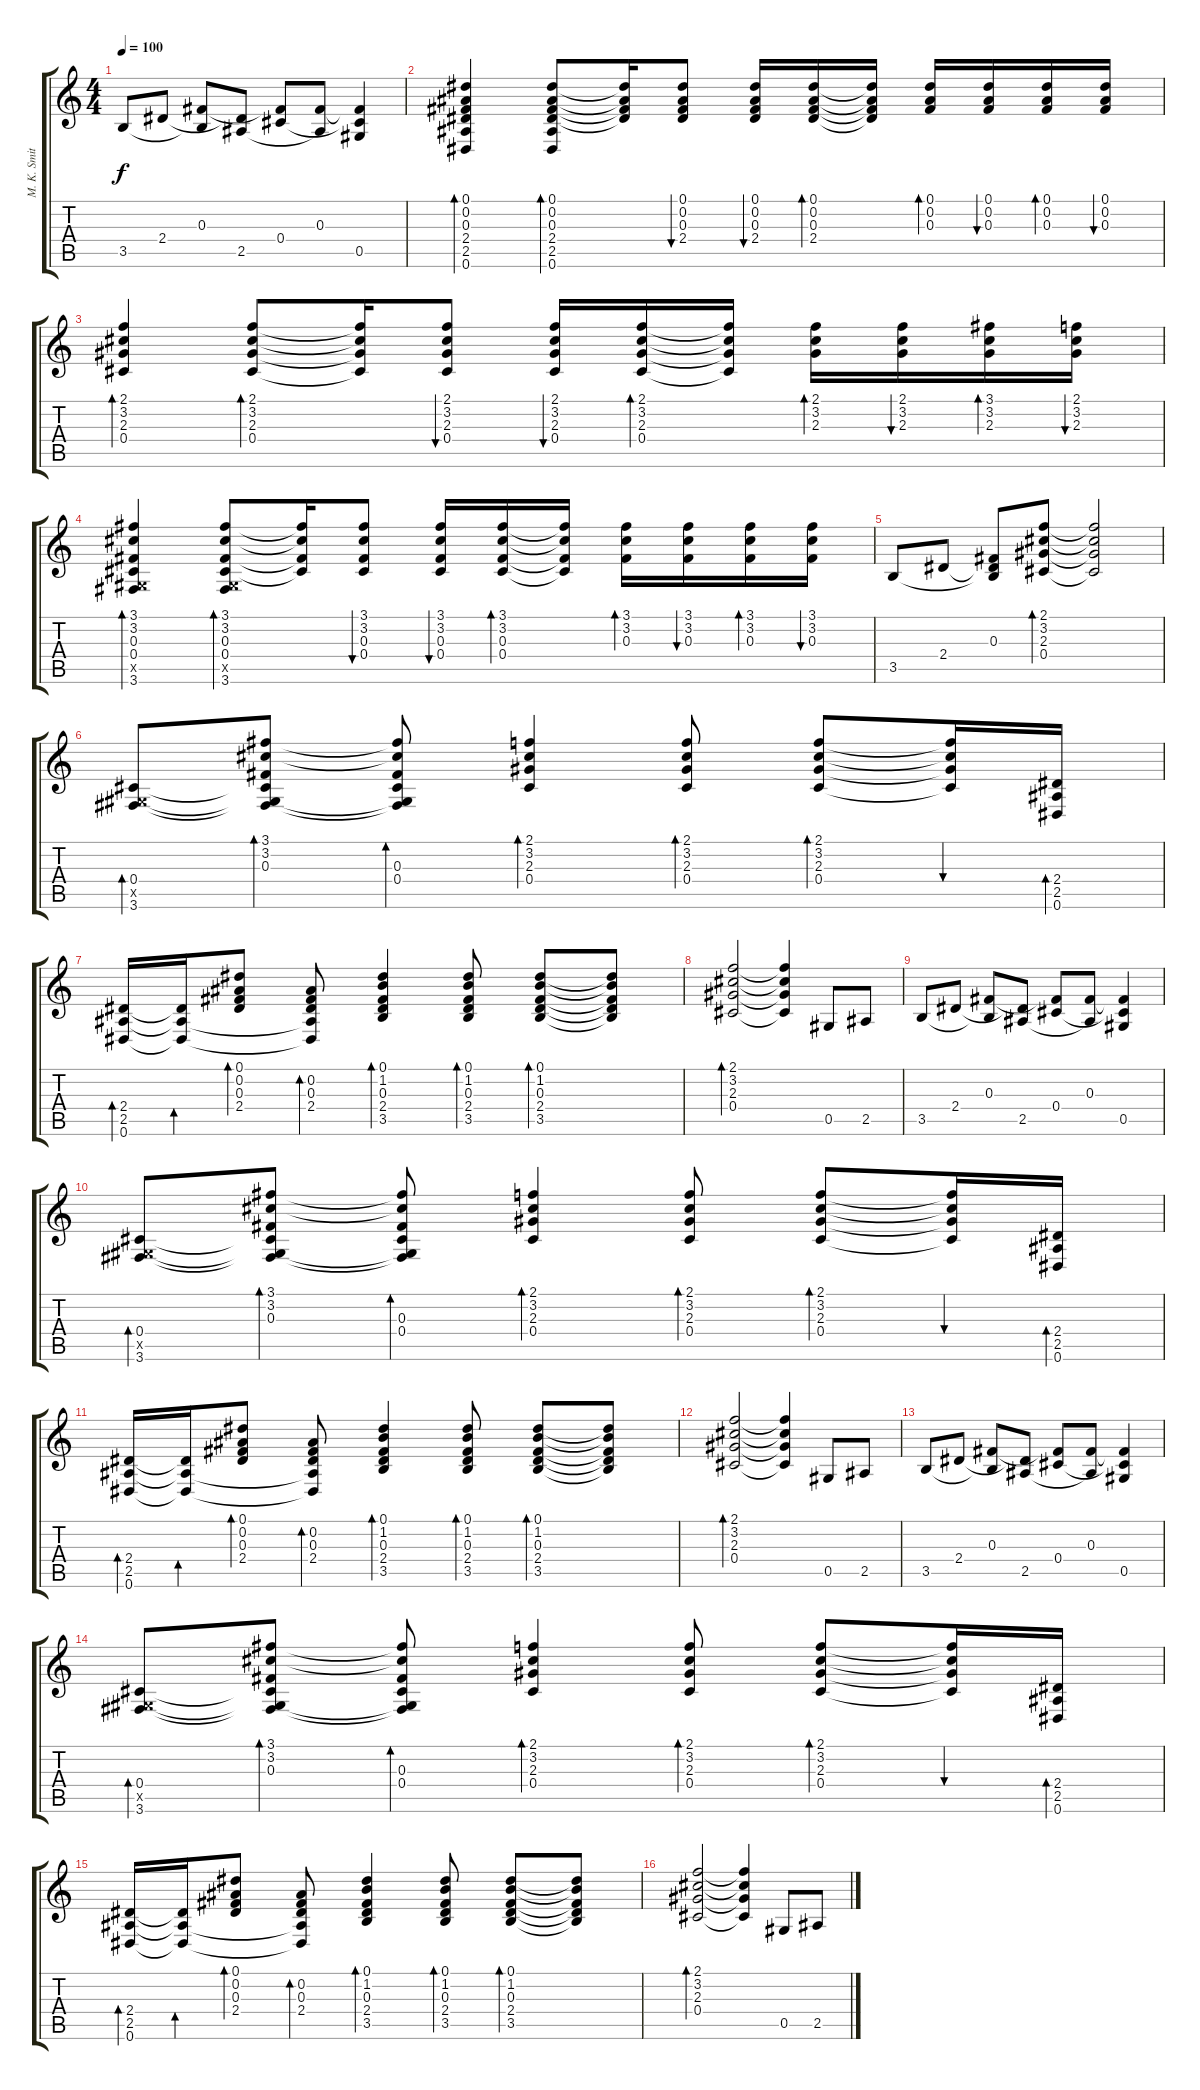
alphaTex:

\track ("M. K. Smith (Acoustic)" "M. K. Smit") {instrument acousticguitarsteel}
\staff {score tabs}
\tuning (Eb4 Bb3 Gb3 Db3 Ab2 Eb2) {hide}
\ts (4 4)
\tempo 100
\clef g2
\ks c
3.5.8{dy f} 2.4.8 (0.3 3.5{t}).8 (2.4{t} 2.5).8 (0.3{t} 0.4).8 (0.3 2.5{t}).8 (0.3{t} 0.4{t} 0.5).4 |
(0.1 0.2 0.3 2.4 2.5 0.6).4{bd 60} (0.1 0.2 0.3 2.4 2.5 0.6).8{bd 60} (0.1{t} 0.2{t} 0.3{t} 2.4{t}).16 (0.1 0.2 0.3 2.4).8{bu 60} (0.1 0.2 0.3 2.4).16{bu 60} (0.1 0.2 0.3 2.4).16{bd 60} (0.1{t} 0.2{t} 0.3{t} 2.4{t}).16 (0.1 0.2 0.3).16{bd 60} (0.1 0.2 0.3).16{bu 60} (0.1 0.2 0.3).16{bd 60} (0.1 0.2 0.3).16{bu 60} |
(2.1 3.2 2.3 0.4).4{bd 60} (2.1 3.2 2.3 0.4).8{bd 60} (2.1{t} 3.2{t} 2.3{t} 0.4{t}).16 (2.1 3.2 2.3 0.4).8{bu 60} (2.1 3.2 2.3 0.4).16{bu 60} (2.1 3.2 2.3 0.4).16{bd 60} (2.1{t} 3.2{t} 2.3{t} 0.4{t}).16 (2.1 3.2 2.3).16{bd 60} (2.1 3.2 2.3).16{bu 60} (3.1 3.2 2.3).16{bd 60} (2.1 3.2 2.3).16{bu 60} |
(3.1 3.2 0.3 0.4 0.5{x} 3.6).4{bd 60} (3.1 3.2 0.3 0.4 0.5{x} 3.6).8{bd 60} (3.1{t} 3.2{t} 0.3{t} 0.4{t}).16 (3.1 3.2 0.3 0.4).8{bu 60} (3.1 3.2 0.3 0.4).16{bu 60} (3.1 3.2 0.3 0.4).16{bd 60} (3.1{t} 3.2{t} 0.3{t} 0.4{t}).16 (3.1 3.2 0.3).16{bd 60} (3.1 3.2 0.3).16{bu 60} (3.1 3.2 0.3).16{bd 60} (3.1 3.2 0.3).16{bu 60} |
3.5.8 2.4.8 (0.3 2.4{t} 3.5{t}).8 (2.1 3.2 2.3 0.4).8{bd 60} (2.1{t} 3.2{t} 2.3{t} 0.4{t}).2 |
(0.4 0.5{x} 3.6).8{bd 60} (3.1 3.2 0.3 0.4{t} 0.5{t} 3.6{t}).8{bd 60} (3.1{t} 3.2{t} 0.3 0.4 0.5{t} 3.6{t}).8{bd 60} (2.1 3.2 2.3 0.4).4{bd 60} (2.1 3.2 2.3 0.4).8{bd 60} (2.1 3.2 2.3 0.4).8{bd 60} (2.1{t} 3.2{t} 2.3{t} 0.4{t}).16{bu 60} (2.4 2.5 0.6).16{bd 60} |
(2.4 2.5 0.6).16{bd 60} (2.4{t} 2.5{t} 0.6{t}).16{bd 60} (0.1 0.2 0.3 2.4).8{bd 60} (0.2 0.3 2.4 2.5{t} 0.6{t}).8{bd 60} (0.1 1.2 0.3 2.4 3.5).4{bd 60} (0.1 1.2 0.3 2.4 3.5).8{bd 60} (0.1 1.2 0.3 2.4 3.5).8{bd 60} (0.1{t} 1.2{t} 0.3{t} 2.4{t} 3.5{t}).8 |
(2.1 3.2 2.3 0.4).2{bd 60} (2.1{t} 3.2{t} 2.3{t} 0.4{t}).4 0.5.8 2.5.8 |
3.5.8 2.4.8 (0.3 3.5{t}).8 (2.4{t} 2.5).8 (0.3{t} 0.4).8 (0.3 2.5{t}).8 (0.3{t} 0.4{t} 0.5).4 |
(0.4 0.5{x} 3.6).8{bd 60} (3.1 3.2 0.3 0.4{t} 0.5{t} 3.6{t}).8{bd 60} (3.1{t} 3.2{t} 0.3 0.4 0.5{t} 3.6{t}).8{bd 60} (2.1 3.2 2.3 0.4).4{bd 60} (2.1 3.2 2.3 0.4).8{bd 60} (2.1 3.2 2.3 0.4).8{bd 60} (2.1{t} 3.2{t} 2.3{t} 0.4{t}).16{bu 60} (2.4 2.5 0.6).16{bd 60} |
(2.4 2.5 0.6).16{bd 60} (2.4{t} 2.5{t} 0.6{t}).16{bd 60} (0.1 0.2 0.3 2.4).8{bd 60} (0.2 0.3 2.4 2.5{t} 0.6{t}).8{bd 60} (0.1 1.2 0.3 2.4 3.5).4{bd 60} (0.1 1.2 0.3 2.4 3.5).8{bd 60} (0.1 1.2 0.3 2.4 3.5).8{bd 60} (0.1{t} 1.2{t} 0.3{t} 2.4{t} 3.5{t}).8 |
(2.1 3.2 2.3 0.4).2{bd 60} (2.1{t} 3.2{t} 2.3{t} 0.4{t}).4 0.5.8 2.5.8 |
3.5.8 2.4.8 (0.3 3.5{t}).8 (2.4{t} 2.5).8 (0.3{t} 0.4).8 (0.3 2.5{t}).8 (0.3{t} 0.4{t} 0.5).4 |
(0.4 0.5{x} 3.6).8{bd 60} (3.1 3.2 0.3 0.4{t} 0.5{t} 3.6{t}).8{bd 60} (3.1{t} 3.2{t} 0.3 0.4 0.5{t} 3.6{t}).8{bd 60} (2.1 3.2 2.3 0.4).4{bd 60} (2.1 3.2 2.3 0.4).8{bd 60} (2.1 3.2 2.3 0.4).8{bd 60} (2.1{t} 3.2{t} 2.3{t} 0.4{t}).16{bu 60} (2.4 2.5 0.6).16{bd 60} |
(2.4 2.5 0.6).16{bd 60} (2.4{t} 2.5{t} 0.6{t}).16{bd 60} (0.1 0.2 0.3 2.4).8{bd 60} (0.2 0.3 2.4 2.5{t} 0.6{t}).8{bd 60} (0.1 1.2 0.3 2.4 3.5).4{bd 60} (0.1 1.2 0.3 2.4 3.5).8{bd 60} (0.1 1.2 0.3 2.4 3.5).8{bd 60} (0.1{t} 1.2{t} 0.3{t} 2.4{t} 3.5{t}).8 |
(2.1 3.2 2.3 0.4).2{bd 60} (2.1{t} 3.2{t} 2.3{t} 0.4{t}).4 0.5.8 2.5.8
